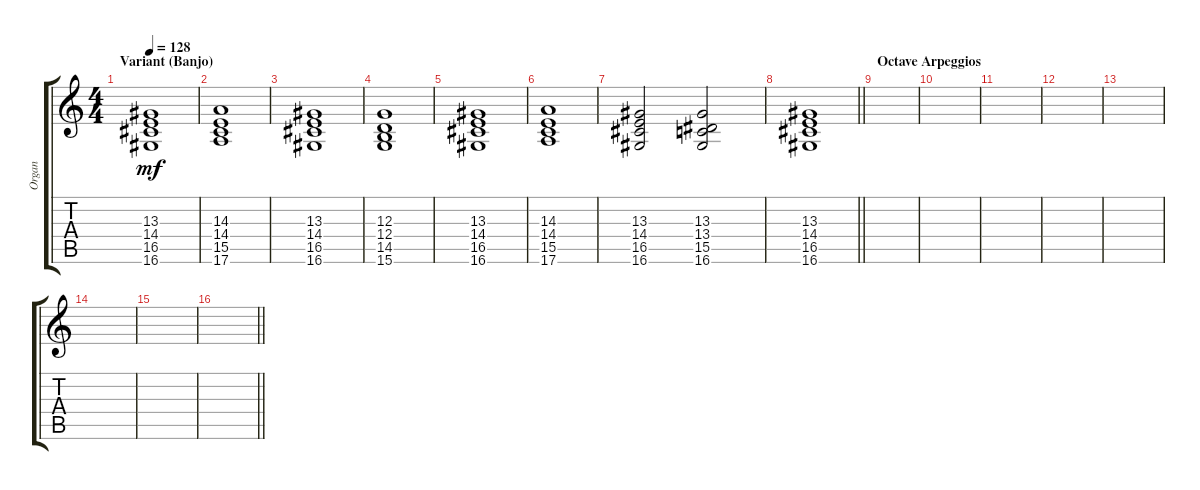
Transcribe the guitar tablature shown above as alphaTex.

\track ("Organ" "Organ") {instrument churchorgan}
\staff {score tabs}
\tuning (E4 B3 G3 D3 A2 E2) {hide}
\ts (4 4)
\section ("" "Variant (Banjo)")
\tempo 128
\clef g2
\ks c
(13.3 14.4 16.5 16.6).1{dy mf} |
(14.3 14.4 15.5 17.6).1 |
(13.3 14.4 16.5 16.6).1 |
(12.3 12.4 14.5 15.6).1 |
(13.3 14.4 16.5 16.6).1 |
(14.3 14.4 15.5 17.6).1 |
(13.3 14.4 16.5 16.6).2 (13.3 13.4 15.5 16.6).2 |
\barLineRight lightlight
(13.3 14.4 16.5 16.6).1 |
\section ("" "Octave Arpeggios")
|
|
|
|
|
|
|
\barLineRight lightlight
